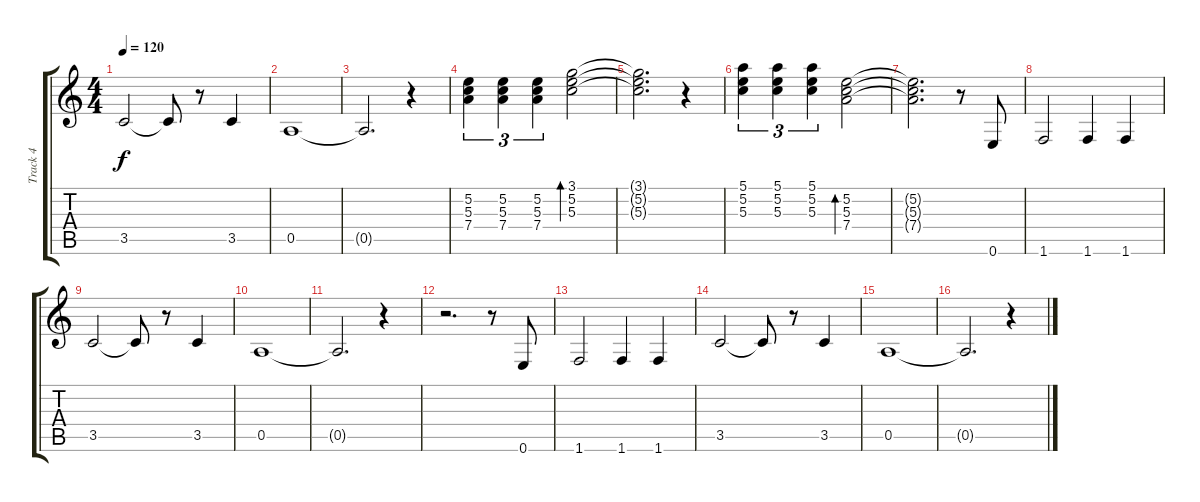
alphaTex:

\track ("Track 4" "Track 4") {instrument acousticguitarsteel}
\staff {score tabs}
\tuning (E4 B3 G3 D3 A2 E2) {hide}
\ts (4 4)
\tempo 120
\clef g2
\ks c
3.5.2{dy f} 3.5{t}.8 r.8 3.5.4 |
0.5.1 |
0.5{t}.2{d} r.4 |
(5.2 5.3 7.4).4{tu (3 2)} (5.2 5.3 7.4).4{tu (3 2)} (5.2 5.3 7.4).4{tu (3 2)} (3.1 5.2 5.3).2{bd 240} |
(3.1{t} 5.2{t} 5.3{t}).2{d} r.4 |
(5.1 5.2 5.3).4{tu (3 2)} (5.1 5.2 5.3).4{tu (3 2)} (5.1 5.2 5.3).4{tu (3 2)} (5.2 5.3 7.4).2{bd 240} |
(5.2{t} 5.3{t} 7.4{t}).2{d} r.8 0.6.8 |
1.6.2 1.6.4 1.6.4 |
3.5.2 3.5{t}.8 r.8 3.5.4 |
0.5.1 |
0.5{t}.2{d} r.4 |
r.2{d} r.8 0.6.8 |
1.6.2 1.6.4 1.6.4 |
3.5.2 3.5{t}.8 r.8 3.5.4 |
0.5.1 |
0.5{t}.2{d} r.4
